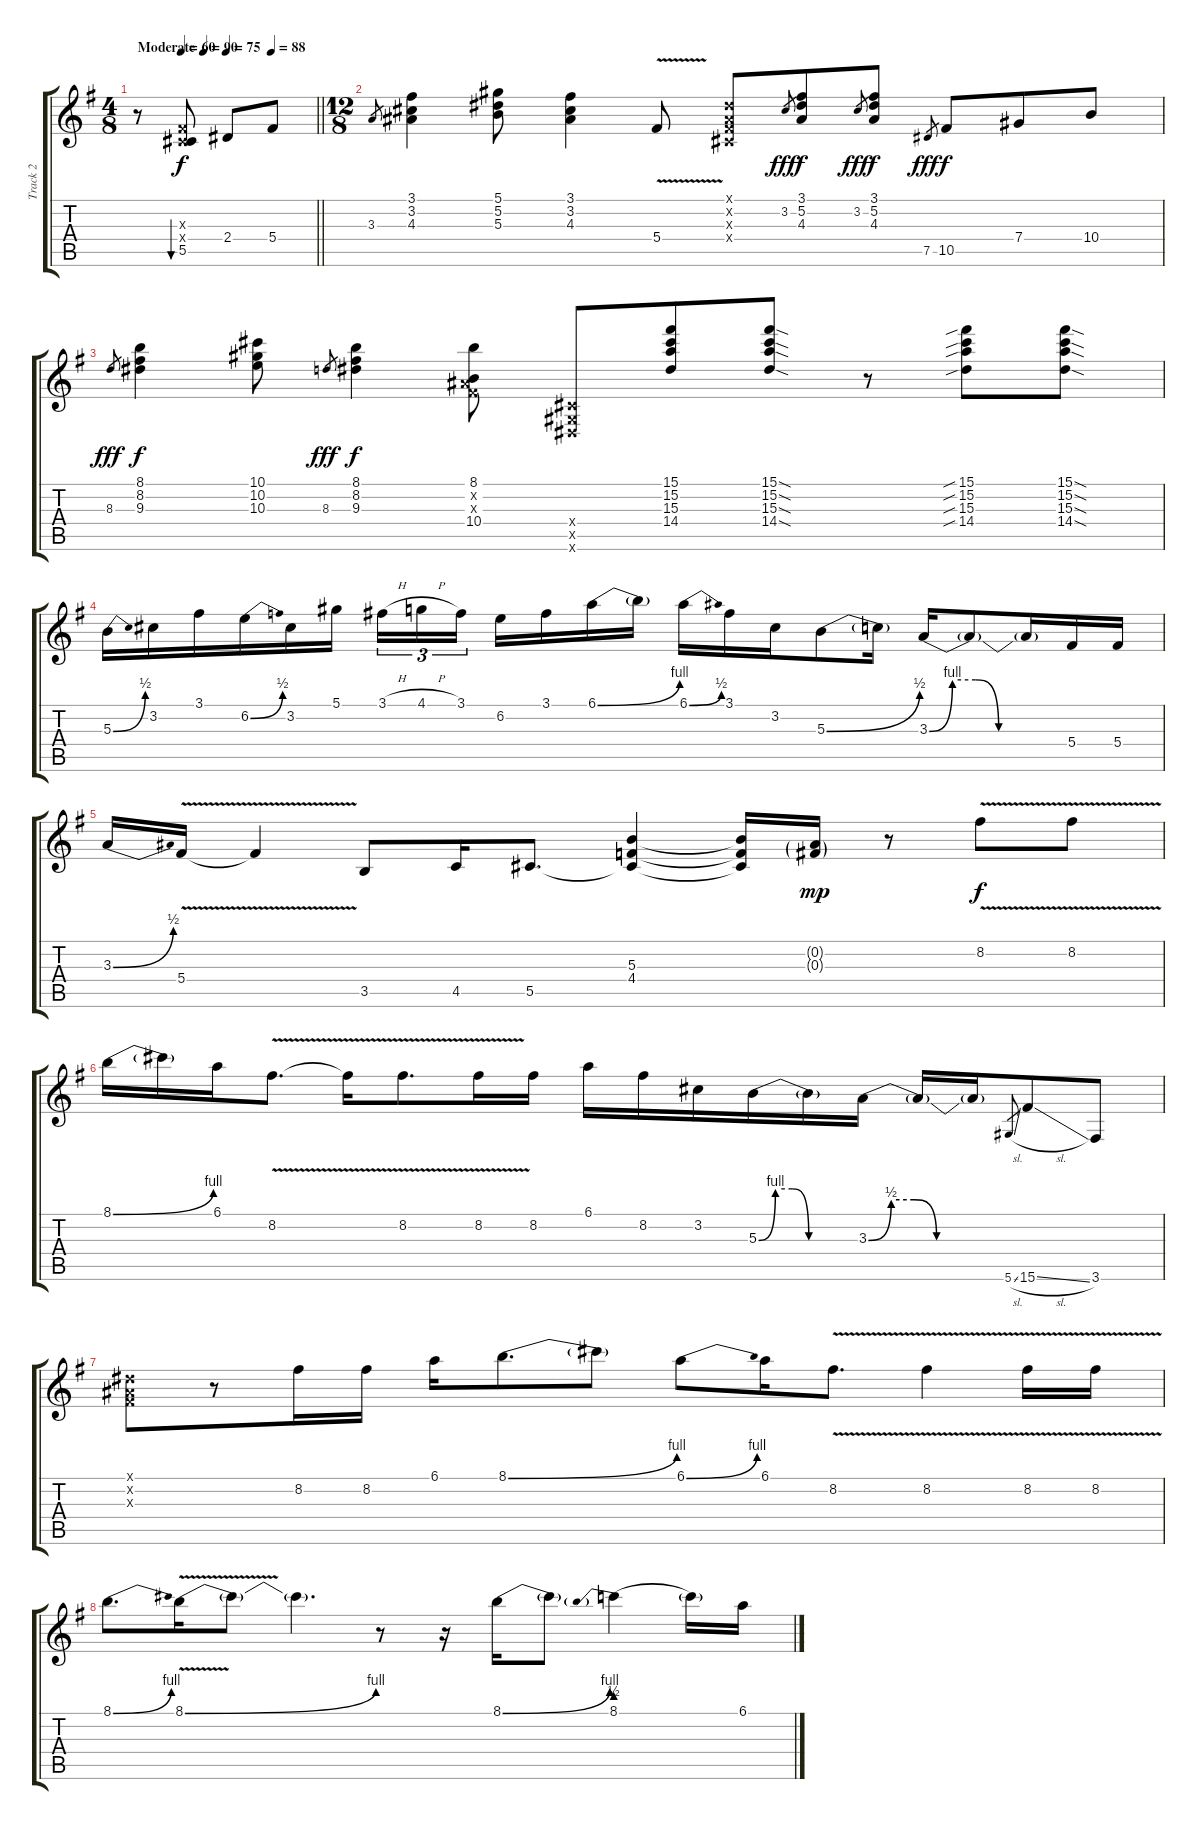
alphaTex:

\track ("Track 2" "Track 2") {instrument electricguitarjazz}
\staff {score tabs}
\tuning (Eb4 Bb3 Gb3 Db3 Ab2 Eb2) {hide}
\ts (4 8)
\tempo (90 "Moderate")
\tempo (60 0.25)
\tempo (75 0.5)
\tempo (88 0.75)
\tempo (90 "Moderate")
\clef g2
\barLineRight lightlight
\ks g
r.8{dy f instrument electricguitarjazz} (0.3{x} 0.4{x} 5.5).8{bu 120} 2.4.8{volume 10} 5.4.8 |
\ts (12 8)
3.3.8{gr} (3.1 3.2 4.3).4 (5.1 5.2 5.3).8 (3.1 3.2 4.3).4 5.4{v}.8 (0.1{x} 0.2{x} 0.3{x} 0.4{x}).8 3.2.8{gr dy fff} (3.1 5.2 4.3).8{dy f} 3.2.8{gr dy fff} (3.1 5.2 4.3).8{dy f} 7.5.8{gr dy fff} 10.5.8{dy f} 7.4.8 10.4.8 |
8.3.8{gr dy fff} (8.1 8.2 9.3).4{dy f} (10.1 10.2 10.3).8 8.3.8{gr dy fff} (8.1 8.2 9.3).4{dy f} (8.1 0.2{x} 0.3{x} 10.4).8 (0.4{x} 0.5{x} 0.6{x}).8 (15.1 15.2 15.3 14.4).8 (15.1{sod} 15.2{sod} 15.3{sod} 14.4{sod}).8 r.8 (15.1{sib} 15.2{sib} 15.3{sib} 14.4{sib}).8 (15.1{sod} 15.2{sod} 15.3{sod} 14.4{sod}).8 |
5.3{be (bend 0 0 60 2)}.16 3.2.16 3.1.16 6.2{be (bend 0 0 60 2)}.16 3.2.16 5.1.16 3.1{h}.16{tu (3 2)} 4.1{h}.16{tu (3 2)} 3.1.16{tu (3 2) beam splitsecondary} 6.2.16 3.1.16 6.1{be (bend 0 0 60 4)}.16 6.1{t}.16 6.1{be (bend 0 0 60 2)}.16 3.1.16 3.2.16 5.3{be (bend 0 0 60 2)}.8 5.3{t}.16 3.3{be (custom 0 0 10 4 20 4 30 0 60 0)}.16 3.3{t}.8 3.3{t}.16 5.4.16 5.4.16 |
3.3{be (bend 0 0 60 2)}.16 5.4{v}.16 5.4{t}.4 3.5.8 4.5.16 5.5.8{d} (5.3 4.4 5.5{t}).4 (5.3{t} 4.4{t} 5.5{t}).16 (0.2{g} 0.3{g}).16{dy mp} r.8 8.2{v}.8{dy f} 8.2{v}.8 |
8.1{be (bend 0 0 60 4)}.16 8.1{t}.16 6.1.16 8.2{v}.8{d} 8.2{t}.16 8.2{v}.8{d} 8.2{v}.16 8.2.16 6.1.16 8.2.16 3.2.16 5.3{be (custom 0 0 10 4 20 4 30 0 60 0)}.16 5.3{t}.16 3.3{be (custom 0 0 10 2 20 2 30 0 60 0)}.16 3.3{t}.16 3.3{t}.16 5.6{sl}.8{gr} 15.6{sl}.8 3.6.8 |
(0.1{x} 0.2{x} 0.3{x}).8 r.8 8.2.16 8.2.16 6.1.16 8.1{be (bend 0 0 60 4)}.8{d} 8.1{t}.8 6.1{be (bend 0 0 60 4)}.8 6.1.16 8.2{v}.8{d} 8.2{v}.4 8.2{v}.16 8.2{v}.16 |
8.1{be (bend 0 0 60 4)}.8{d} 8.1{be (bend 0 0 60 4) v}.16 8.1{t}.8 8.1{t}.4{d} r.8 r.16 8.1{be (bend 0 0 60 4)}.16 8.1{t}.8 8.1{be (prebend 0 2 60 2)}.4 8.1{t}.16 6.1.16
